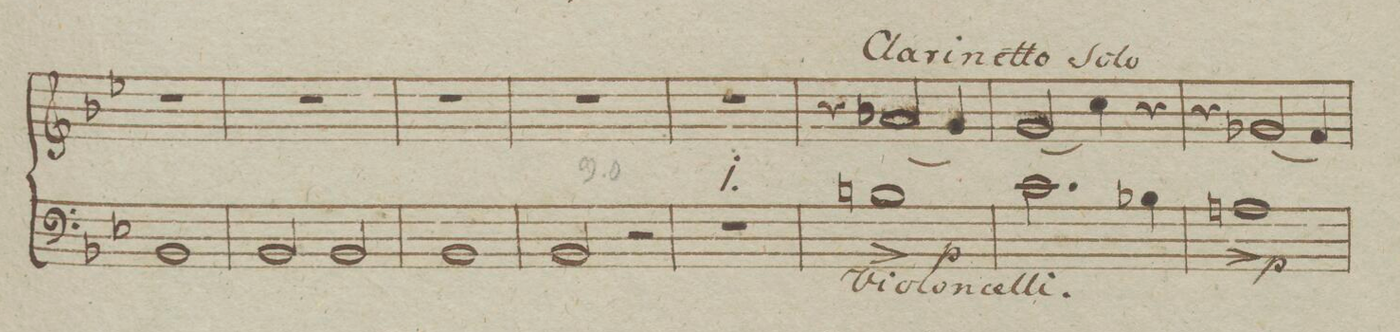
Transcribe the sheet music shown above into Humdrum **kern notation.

**kern
*I"Organo
*clefF4
*k[b-e-]
*met(c|)
*M2/2
1BB-
=86
2BB-/
2BB-/
=87
1BB-
=88
2BB-/
2r
=89
1r
=90
1Bn^<
=91
2.c\
4B-X\
=92
1An^<
=93
*-
